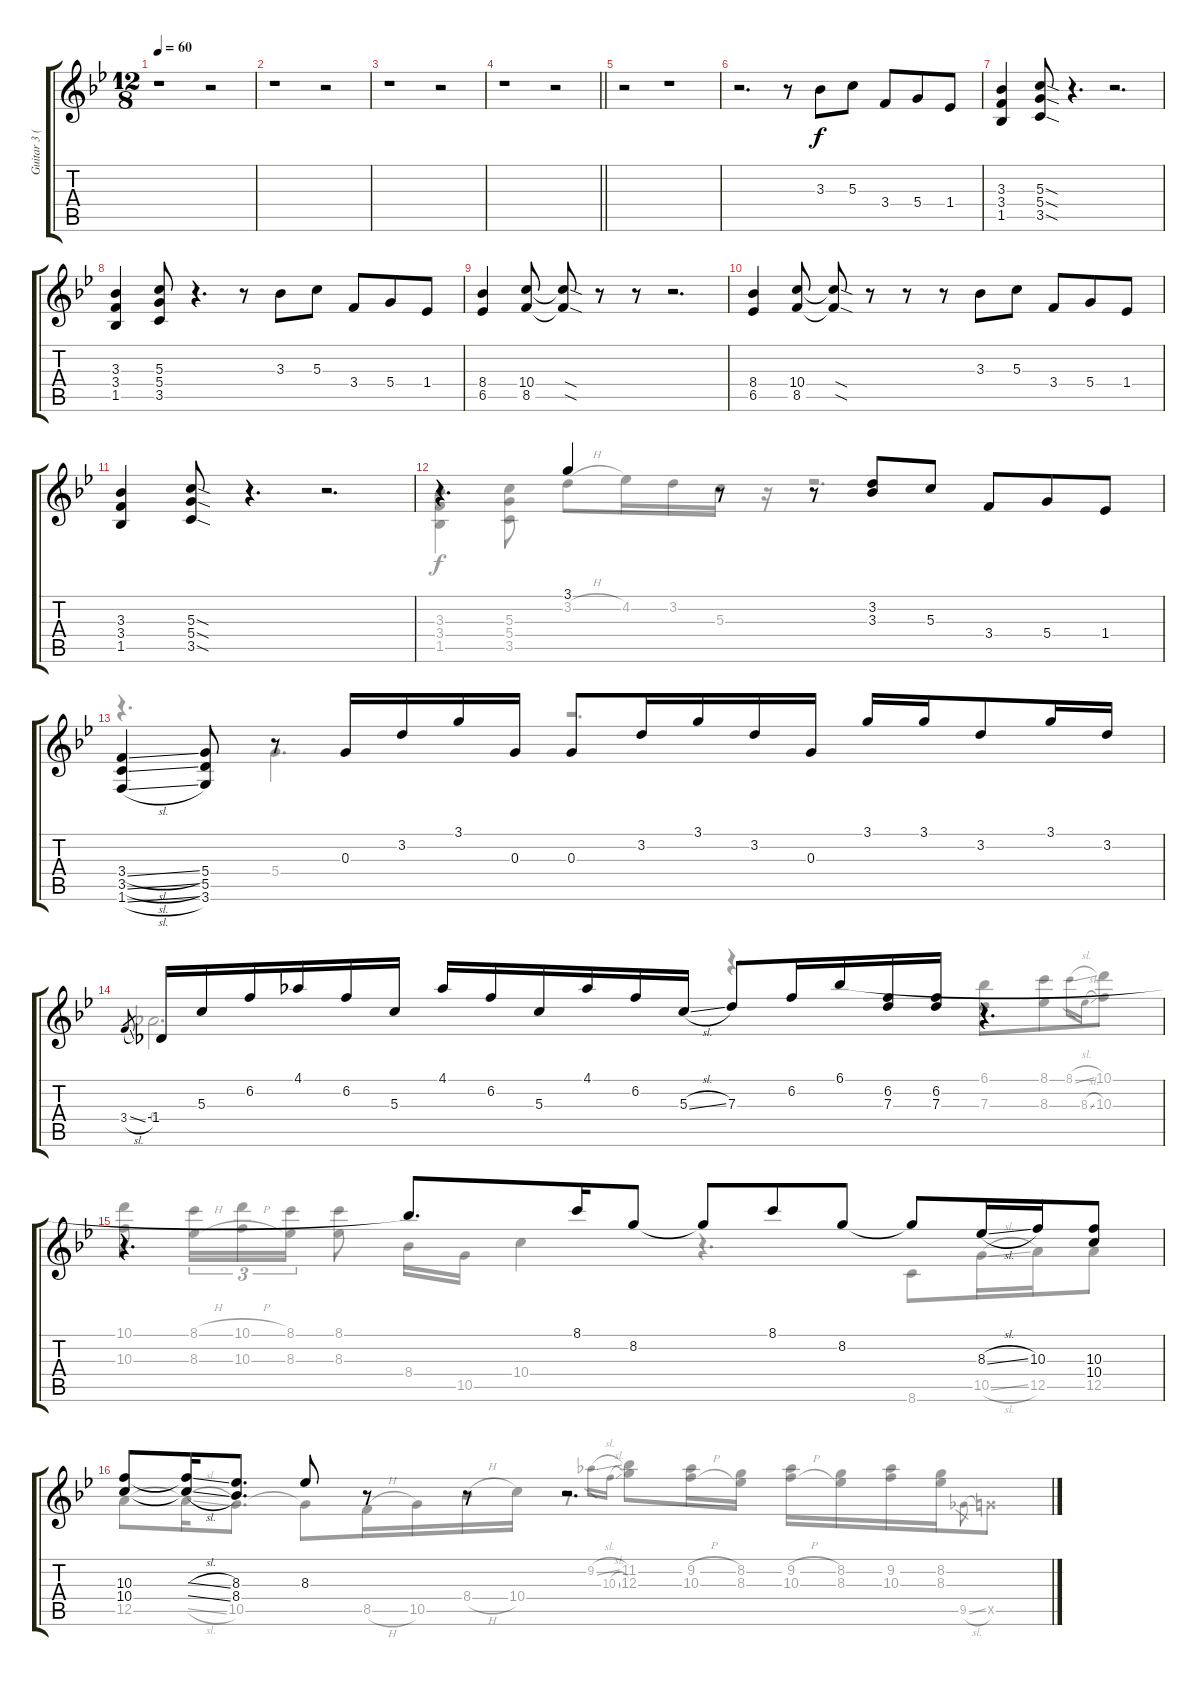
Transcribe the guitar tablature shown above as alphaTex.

\track ("Guitar 3 (Electric)" "Guitar 3 (") {instrument overdrivenguitar}
\staff {score tabs}
\tuning (E4 B3 G3 D3 A2 E2) {hide}
\voice
\ts (12 8)
\tempo 60
\clef g2
\ks bb
r.1{dy f} r.2 |
r.1 r.2 |
r.1 r.2 |
\barLineRight lightlight
r.1 r.2 |
r.2 r.1 |
r.2{d} r.8 3.3.8 5.3.8 3.4.8 5.4.8 1.4.8 |
(3.3 3.4 1.5).4 (5.3{sod} 5.4{sod} 3.5{sod}).8 r.4{d} r.2{d} |
(3.3 3.4 1.5).4 (5.3 5.4 3.5).8 r.4{d} r.8 3.3.8 5.3.8 3.4.8 5.4.8 1.4.8 |
(8.4 6.5).4 (10.4 8.5).8 (10.4{sod t} 8.5{sod t}).8 r.8 r.8 r.2{d} |
(8.4 6.5).4 (10.4 8.5).8 (10.4{sod t} 8.5{sod t}).8 r.8 r.8 r.8 3.3.8 5.3.8 3.4.8 5.4.8 1.4.8 |
(3.3 3.4 1.5).4 (5.3{sod} 5.4{sod} 3.5{sod}).8 r.4{d} r.2{d} |
r.4{d} 3.1.4 r.8 r.8 (3.2 3.3).8 5.3.8 3.4.8 5.4.8 1.4.8 |
(3.4{sl} 3.5{sl} 1.6{sl}).4 (5.4 5.5 3.6).8 r.8 0.3.16 3.2.16 3.1.16 0.3.16 0.3.8 3.2.16 3.1.16 3.2.16 0.3.16 3.1.16 3.1.16 3.2.8 3.1.16 3.2.16 |
3.4{sl}.8{gr} -1.4.16 5.3.16 6.2.16 4.1.16 6.2.16 5.3.16 4.1.16 6.2.16 5.3.16 4.1.16 6.2.16 5.3{sl}.16 7.3.8 6.2.16 6.1.16 (6.2 7.3).16 (6.2 7.3).16 r.4{d} |
r.4{d} 6.1{t}.8{d} 8.1.16 8.2.8 8.2{t}.8 8.1.8 8.2.8 8.2{t}.8 8.3{sl}.16 10.3.16 (10.3 10.4).8 |
(10.3 10.4).8 (10.3{sl t} 10.4{sl t}).16 (8.3 8.4).8{d} 8.3.8 r.8 r.8 r.2{d}
\voice
\clef g2
\ottava regular
\simile none
\ks bb
|
|
|
\barLineRight lightlight
|
|
|
|
|
|
|
|
(3.3 3.4 1.5).4{dy f} (5.3 5.4 3.5).8 3.2{h}.8 4.2.16 3.2.16 5.3.16 r.16 r.2{d} |
r.4{d} 5.4.4{d} r.2{d} |
6.4.2{d} r.4{d} (6.1 7.3).8 (8.1 8.3).8 8.1{sl}.16{gr} 8.3{sl}.16{gr} (10.1 10.3).8 |
(10.1 10.3).8 (8.1{h} 8.3{h}).16{tu (3 2)} (10.1{h} 10.3{h}).16{tu (3 2)} (8.1 8.3).16{tu (3 2)} (8.1 8.3).8 8.4.16 10.5.16 10.4.4 r.4{d} 8.6.8 10.5{sl}.16 12.5.16 12.5.8 |
12.5.8 12.5{sl t}.16 10.5.8{d} 10.5{t}.8 8.5{h}.16 10.5.16 8.4{h}.16 10.4.16 r.8 9.2{sl}.16{gr} 10.3{sl}.16{gr} (11.2 12.3).8 (9.2{h} 10.3{h}).16 (8.2 8.3).16 (9.2{h} 10.3{h}).16 (8.2 8.3).16 (9.2 10.3).16 (8.2 8.3).16 9.5{sl}.8{gr} 10.5{x}.8
